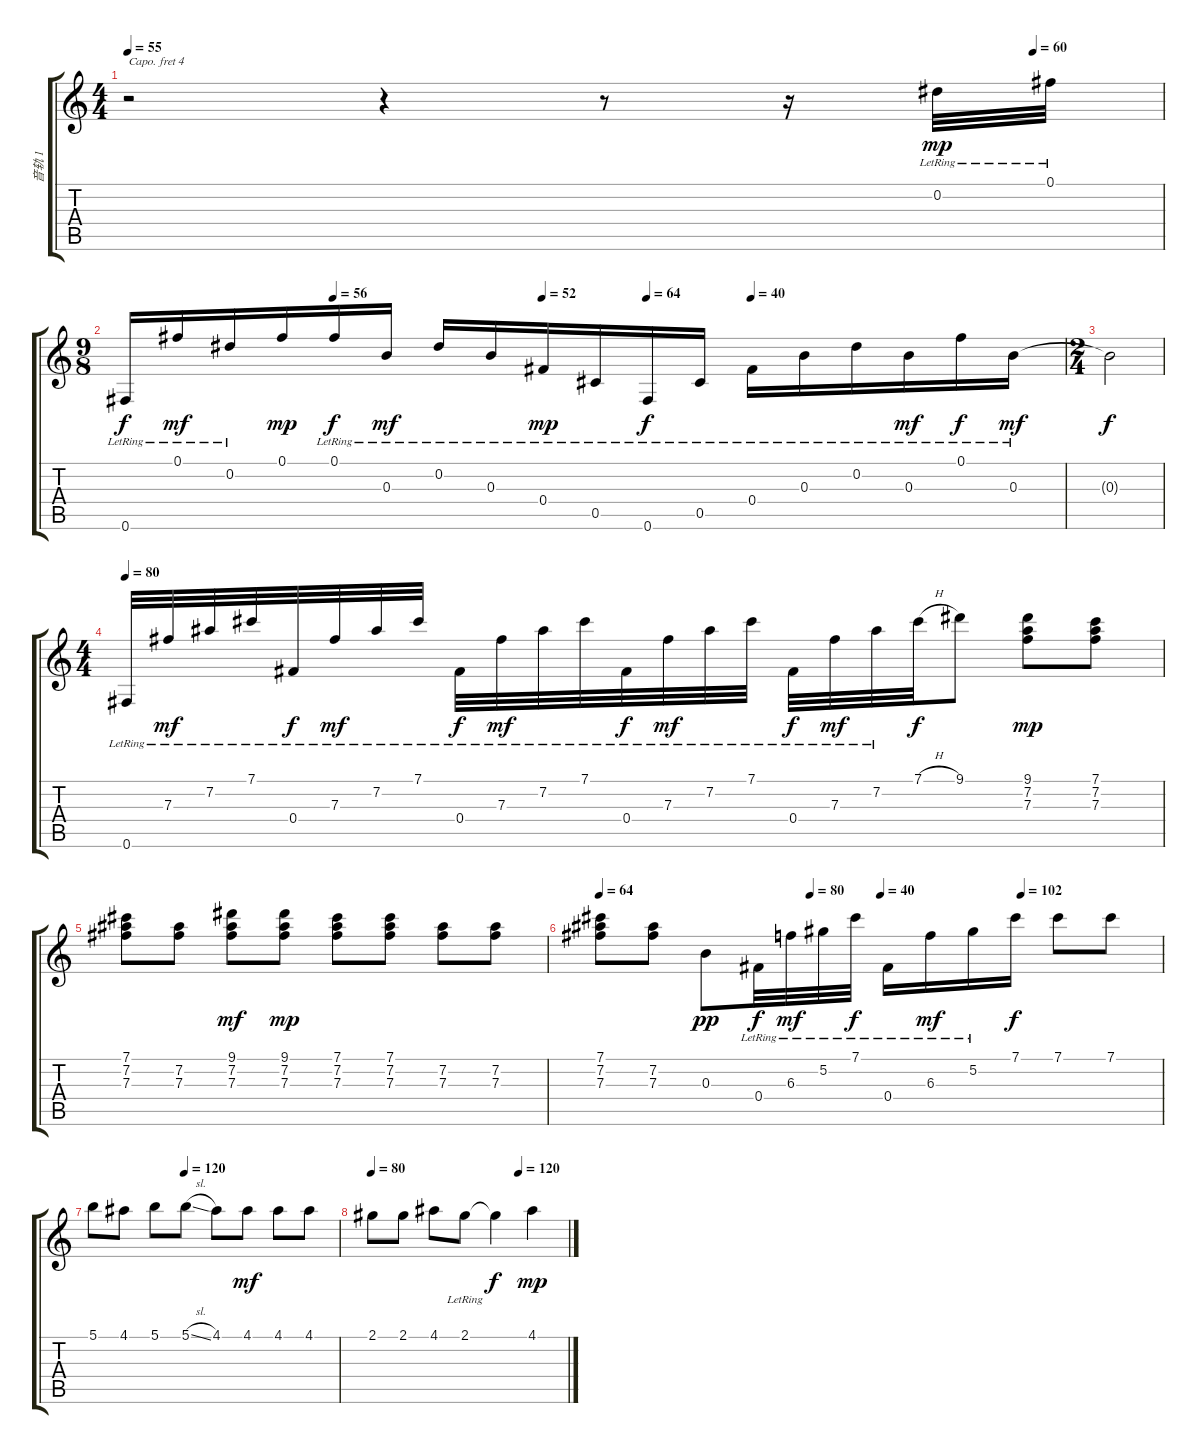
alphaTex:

\track ("音轨 1" "音轨 1") {instrument acousticguitarnylon}
\staff {score tabs}
\capo 4
\tuning (D4 B3 G3 D3 A2 D2) {hide}
\ts (4 4)
\tempo 55
\tempo (60 0.875)
\tempo 55
\clef g2
\ks c
r.2{dy mp instrument acousticguitarnylon} r.4 r.8 r.16 0.2{lr}.32 0.1{lr}.32 |
\ts (9 8)
\tempo (56 0.2222222222222222)
\tempo (52 0.4444444444444444)
\tempo (64 0.5555555555555556)
\tempo (40 0.6666666666666666)
0.6{lr}.16{dy f} 0.1{lr}.16{dy mf} 0.2{lr}.16 0.1.16{dy mp} 0.1{lr}.16{dy f} 0.3{lr}.16{dy mf} 0.2{lr}.16 0.3{lr}.16 0.4{lr}.16{dy mp} 0.5{lr}.16 0.6{lr}.16{dy f} 0.5{lr}.16 0.4{lr}.16 0.3{lr}.16 0.2{lr}.16 0.3{lr}.16{dy mf} 0.1{lr}.16{dy f} 0.3{lr}.16{dy mf} |
\ts (2 4)
0.3{t}.2{dy f} |
\ts (4 4)
\tempo 80
0.6{lr}.32 7.3{lr}.32{dy mf} 7.2{lr}.32 7.1{lr}.32 0.4{lr}.32{dy f} 7.3{lr}.32{dy mf} 7.2{lr}.32 7.1{lr}.32 0.4{lr}.32{dy f} 7.3{lr}.32{dy mf} 7.2{lr}.32 7.1{lr}.32 0.4{lr}.32{dy f} 7.3{lr}.32{dy mf} 7.2{lr}.32 7.1{lr}.32 0.4{lr}.32{dy f} 7.3{lr}.32{dy mf} 7.2{lr}.32 7.1{h}.32{dy f} 9.1.8 (9.1 7.2 7.3).8{dy mp} (7.1 7.2 7.3).8 |
(7.1 7.2 7.3).8 (7.2 7.3).8 (9.1 7.2 7.3).8{dy mf} (9.1 7.2 7.3).8{dy mp} (7.1 7.2 7.3).8 (7.1 7.2 7.3).8 (7.2 7.3).8 (7.2 7.3).8 |
\tempo 64
\tempo (80 0.375)
\tempo (40 0.5)
\tempo (102 0.75)
(7.1 7.2 7.3).8 (7.2 7.3).8 0.3.8{dy pp} 0.4{lr}.32{dy f} 6.3{lr}.32{dy mf} 5.2{lr}.32 7.1{lr}.32{dy f} 0.4{lr}.16 6.3{lr}.16{dy mf} 5.2{lr}.16 7.1.16{dy f} 7.1.8 7.1.8 |
\tempo (120 0.375)
5.1.8 4.1.8 5.1.8 5.1{sl}.8 4.1.8 4.1.8{dy mf} 4.1.8 4.1.8 |
\tempo 80
\tempo (120 0.75)
2.1.8 2.1.8 4.1.8 2.1{lr}.8 2.1{t}.4{dy f} 4.1.4{dy mp}
